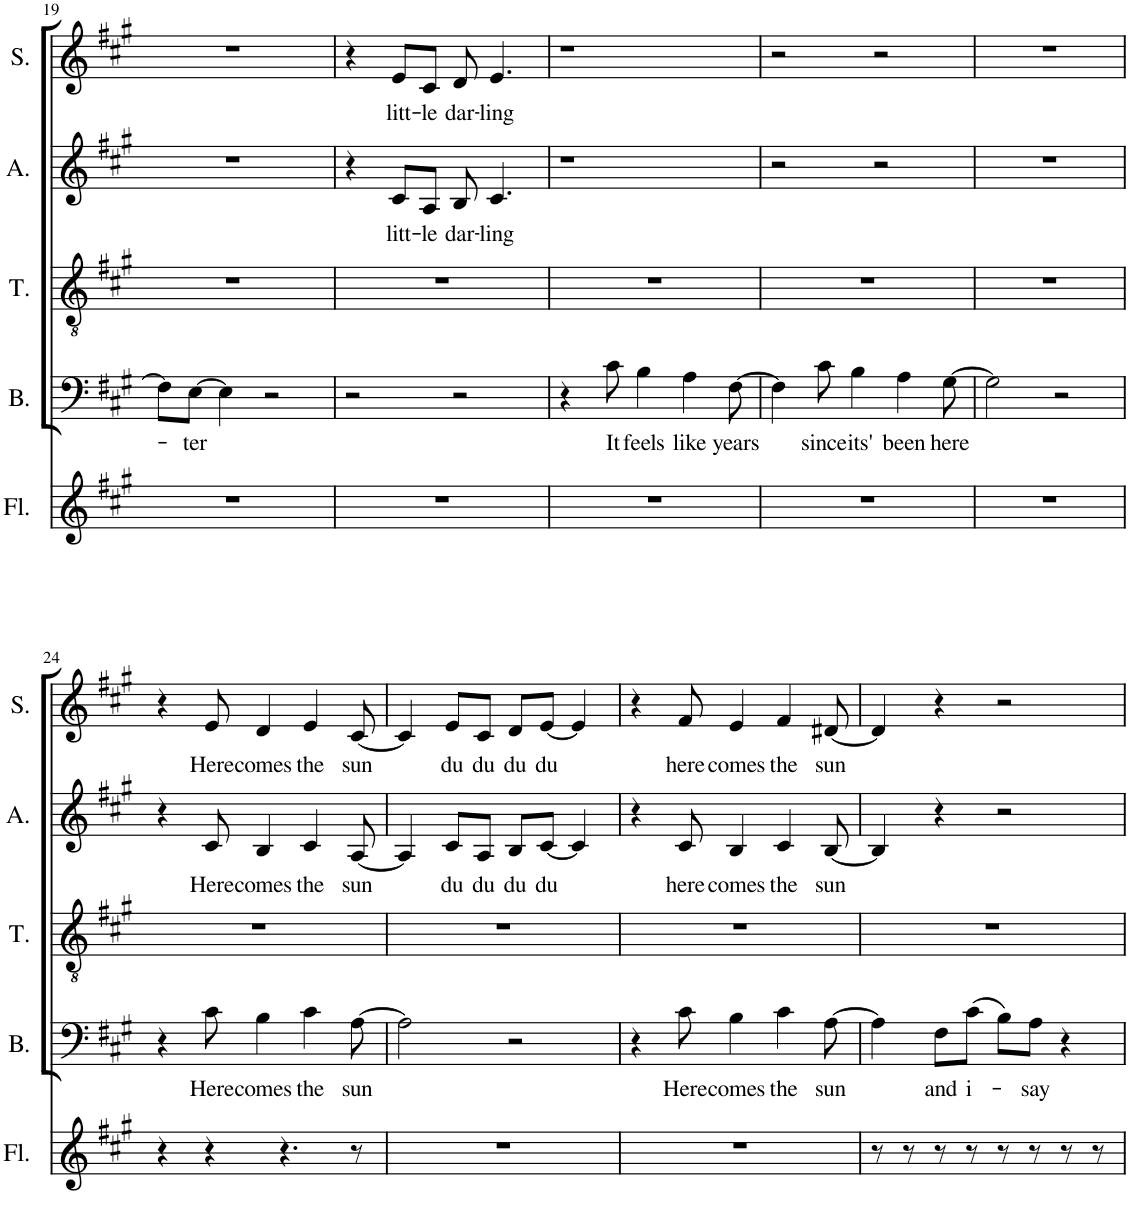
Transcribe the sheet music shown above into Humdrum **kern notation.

**kern	**kern	**text	**kern	**kern	**text	**kern	**text
*part5	*part4	*part4	*part3	*part2	*part2	*part1	*part1
*staff5	*staff4	*staff4	*staff3	*staff2	*staff2	*staff1	*staff1
*I"Fløjte	*I"Bass	*	*I"Tenor	*I"Alto	*	*I"Soprano	*
*I'Fl.	*I'B.	*	*I'T.	*I'A.	*	*I'S.	*
!!LO:PB:g=z
*clefG2	*clefF4	*	*clefGv2	*clefG2	*	*clefG2	*
*k[f#c#g#]	*k[f#c#g#]	*	*k[f#c#g#]	*k[f#c#g#]	*	*k[f#c#g#]	*
*M4/4	*M4/4	*	*M4/4	*M4/4	*	*M4/4	*
=19	=19	=19	=19	=19	=19	=19	=19
1r	8F#\L]	.	1r	1r	.	1r	.
!	!	!LO:LY:b	!	!	!	!	!
.	[8E\J	-ter	.	.	.	.	.
.	4E\]	.	.	.	.	.	.
.	2r	.	.	.	.	.	.
=20	=20	=20	=20	=20	=20	=20	=20
1r	2r	.	1r	4r	.	4r	.
!	!	!	!	!	!LO:LY:b	!	!LO:LY:b
.	.	.	.	8c#/L	litt-	8e/L	litt-
!	!	!	!	!	!LO:LY:b	!	!LO:LY:b
.	.	.	.	8A/J	-le	8c#/J	-le
!	!	!	!	!	!LO:LY:b	!	!LO:LY:b
.	2r	.	.	8B/	dar-	8d/	dar-
!	!	!	!	!	!LO:LY:b	!	!LO:LY:b
.	.	.	.	4.c#/	-ling	4.e/	-ling
=21	=21	=21	=21	=21	=21	=21	=21
1r	4r	.	1r	1r	.	1r	.
!	!	!LO:LY:b	!	!	!	!	!
.	8c#\	It	.	.	.	.	.
!	!	!LO:LY:b	!	!	!	!	!
.	4B\	feels	.	.	.	.	.
!	!	!LO:LY:b	!	!	!	!	!
.	4A\	like	.	.	.	.	.
!	!	!LO:LY:b	!	!	!	!	!
.	[8F#\	years	.	.	.	.	.
=22	=22	=22	=22	=22	=22	=22	=22
1r	4F#\]	.	1r	2r	.	2r	.
!	!	!LO:LY:b	!	!	!	!	!
.	8c#\	since	.	.	.	.	.
!	!	!LO:LY:b	!	!	!	!	!
.	4B\	its'	.	.	.	.	.
.	.	.	.	2r	.	2r	.
!	!	!LO:LY:b	!	!	!	!	!
.	4A\	been	.	.	.	.	.
!	!	!LO:LY:b	!	!	!	!	!
.	[8G#\	here	.	.	.	.	.
=23	=23	=23	=23	=23	=23	=23	=23
1r	2G#\]	.	1r	1r	.	1r	.
.	2r	.	.	.	.	.	.
!!LO:LB:g=z
=24	=24	=24	=24	=24	=24	=24	=24
4r	4r	.	1r	4r	.	4r	.
!	!	!LO:LY:b	!	!	!LO:LY:b	!	!LO:LY:b
4r	8c#\	Here	.	8c#/	Here	8e/	Here
!	!	!LO:LY:b	!	!	!LO:LY:b	!	!LO:LY:b
.	4B\	comes	.	4B/	comes	4d/	comes
4.r	.	.	.	.	.	.	.
!	!	!LO:LY:b	!	!	!LO:LY:b	!	!LO:LY:b
.	4c#\	the	.	4c#/	the	4e/	the
!	!	!LO:LY:b	!	!	!LO:LY:b	!	!LO:LY:b
8r	[8A\	sun	.	[8A/	sun	[8c#/	sun
=25	=25	=25	=25	=25	=25	=25	=25
1r	2A\]	.	1r	4A/]	.	4c#/]	.
!	!	!	!	!	!LO:LY:b	!	!LO:LY:b
.	.	.	.	8c#/L	du	8e/L	du
!	!	!	!	!	!LO:LY:b	!	!LO:LY:b
.	.	.	.	8A/J	du	8c#/J	du
!	!	!	!	!	!LO:LY:b	!	!LO:LY:b
.	2r	.	.	8B/L	du	8d/L	du
!	!	!	!	!	!LO:LY:b	!	!LO:LY:b
.	.	.	.	[8c#/J	du	[8e/J	du
.	.	.	.	4c#/]	.	4e/]	.
=26	=26	=26	=26	=26	=26	=26	=26
1r	4r	.	1r	4r	.	4r	.
!	!	!LO:LY:b	!	!	!LO:LY:b	!	!LO:LY:b
.	8c#\	Here	.	8c#/	here	8f#/	here
!	!	!LO:LY:b	!	!	!LO:LY:b	!	!LO:LY:b
.	4B\	comes	.	4B/	comes	4e/	comes
!	!	!LO:LY:b	!	!	!LO:LY:b	!	!LO:LY:b
.	4c#\	the	.	4c#/	the	4f#/	the
!	!	!LO:LY:b	!	!	!LO:LY:b	!	!LO:LY:b
.	[8A\	sun	.	[8B/	sun	[8d#X/	sun
=27	=27	=27	=27	=27	=27	=27	=27
8r	4A\]	.	1r	4B/]	.	4d#/]	.
8r	.	.	.	.	.	.	.
!	!	!LO:LY:b	!	!	!	!	!
8r	8F#\L	and	.	4r	.	4r	.
!	!	!LO:LY:b	!	!	!	!	!
8r	(8c#\J	i-	.	.	.	.	.
8r	8B\L)	.	.	2r	.	2r	.
!	!	!LO:LY:b	!	!	!	!	!
8r	8A\J	-say	.	.	.	.	.
8r	4r	.	.	.	.	.	.
8r	.	.	.	.	.	.	.
=	=	=	=	=	=	=	=
*-	*-	*-	*-	*-	*-	*-	*-
